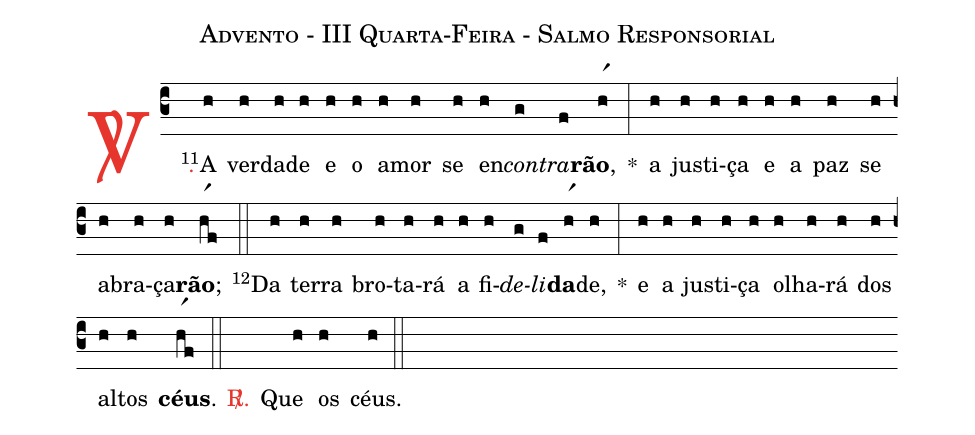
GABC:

name: Advento - III Quarta-Feira - Salmo Responsorial;
%%
(c3)

<c><sp>V/</sp>.</c>() <v>\VSup{11}</v>A(h) ver(h)da(h)de(h) e(h) o(h) a(h)mor(h) se(h) en(h)<i>con</i>(g)<i>tra</i>(f)<b>rão</b>,(hr1) *(:)
a(h) jus(h)ti(h)ça(h) e(h) a(h) paz(h) se(h) a(h)bra(h)ça(h)<b>rão</b>;(hr1f)

(::)

<v>\VSup{12}</v>Da(h) ter(h)ra(h) bro(h)ta(h)rá(h) a(h) fi(h)<i>de</i>(g)<i>li</i>(f)<b>da</b>(hr1)de,(h) *(:)
e(h) a(h) jus(h)ti(h)ça(h) o(h)lha(h)rá(h) dos(h) al(h)tos(h) <b>céus</b>.(hr1f)

(::)

<c><sp>R/</sp>.</c>() Que(h) os(h) céus.(h)

(::)
